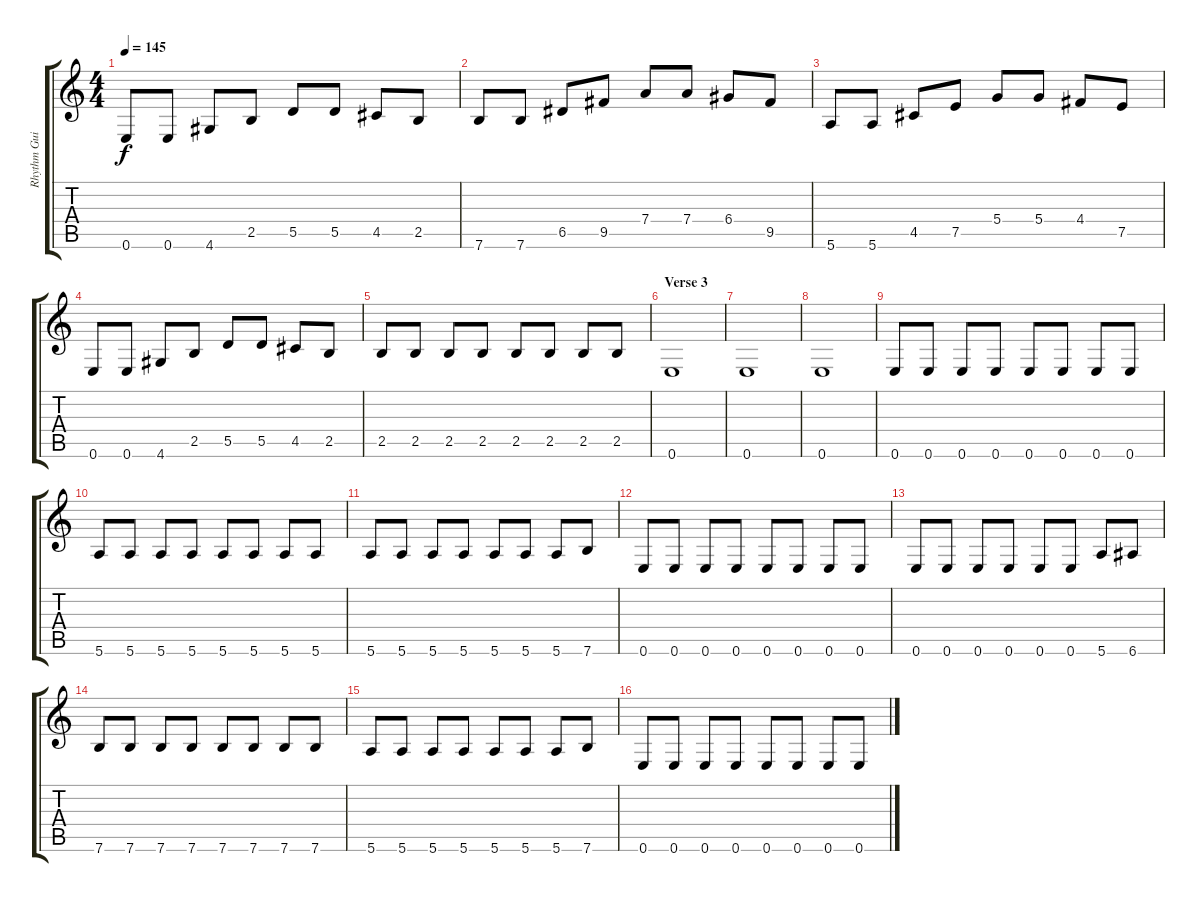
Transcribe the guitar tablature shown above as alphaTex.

\track ("Rhythm Guitar" "Rhythm Gui") {instrument electricguitarclean}
\staff {score tabs}
\tuning (E4 B3 G3 D3 A2 E2) {hide}
\ts (4 4)
\tempo 145
\clef g2
\ks c
0.6.8{dy f} 0.6.8 4.6.8 2.5.8 5.5.8 5.5.8 4.5.8 2.5.8 |
7.6.8 7.6.8 6.5.8 9.5.8 7.4.8 7.4.8 6.4.8 9.5.8 |
5.6.8 5.6.8 4.5.8 7.5.8 5.4.8 5.4.8 4.4.8 7.5.8 |
0.6.8 0.6.8 4.6.8 2.5.8 5.5.8 5.5.8 4.5.8 2.5.8 |
2.5.8 2.5.8 2.5.8 2.5.8 2.5.8 2.5.8 2.5.8 2.5.8 |
\section ("" "Verse 3")
0.6.1 |
0.6.1 |
0.6.1 |
0.6.8 0.6.8 0.6.8 0.6.8 0.6.8 0.6.8 0.6.8 0.6.8 |
5.6.8 5.6.8 5.6.8 5.6.8 5.6.8 5.6.8 5.6.8 5.6.8 |
5.6.8 5.6.8 5.6.8 5.6.8 5.6.8 5.6.8 5.6.8 7.6.8 |
0.6.8 0.6.8 0.6.8 0.6.8 0.6.8 0.6.8 0.6.8 0.6.8 |
0.6.8 0.6.8 0.6.8 0.6.8 0.6.8 0.6.8 5.6.8 6.6.8 |
7.6.8 7.6.8 7.6.8 7.6.8 7.6.8 7.6.8 7.6.8 7.6.8 |
5.6.8 5.6.8 5.6.8 5.6.8 5.6.8 5.6.8 5.6.8 7.6.8 |
0.6.8 0.6.8 0.6.8 0.6.8 0.6.8 0.6.8 0.6.8 0.6.8
